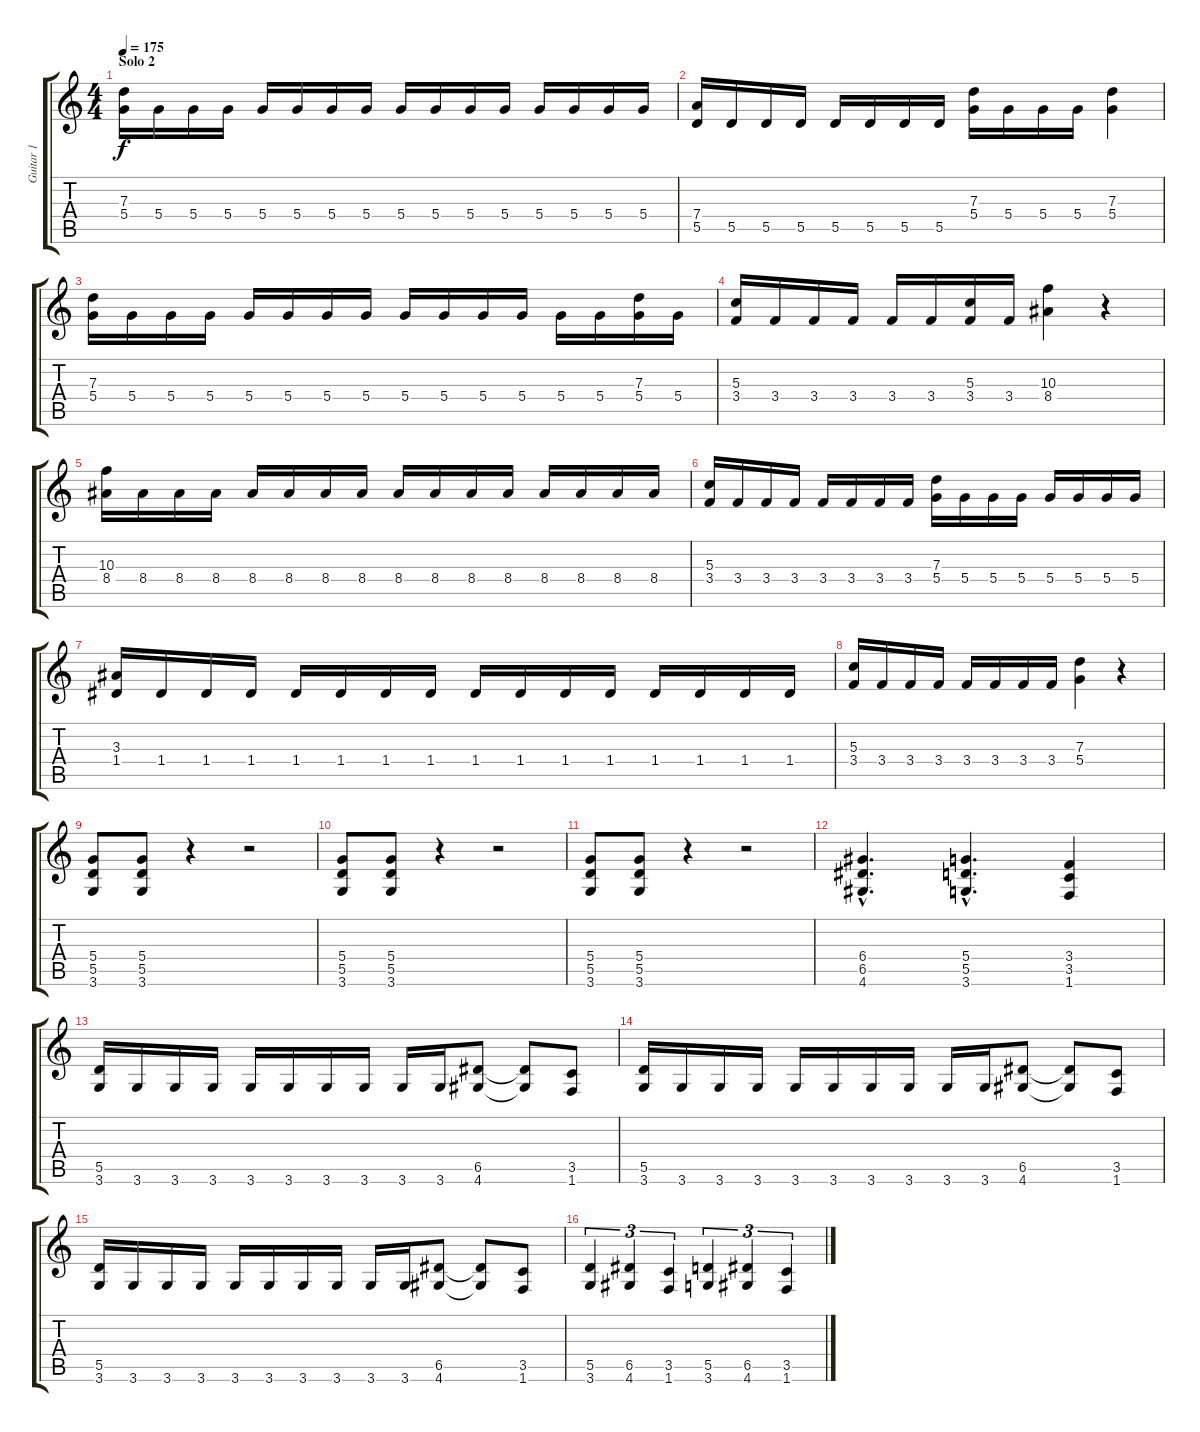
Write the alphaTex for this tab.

\track ("Guitar 1" "Guitar 1") {instrument distortionguitar}
\staff {score tabs}
\tuning (E4 B3 G3 D3 A2 E2) {hide}
\ts (4 4)
\section ("" "Solo 2")
\tempo 175
\clef g2
\ks c
(7.3 5.4).16{dy f} 5.4.16 5.4.16 5.4.16 5.4.16 5.4.16 5.4.16 5.4.16 5.4.16 5.4.16 5.4.16 5.4.16 5.4.16 5.4.16 5.4.16 5.4.16 |
(7.4 5.5).16 5.5.16 5.5.16 5.5.16 5.5.16 5.5.16 5.5.16 5.5.16 (7.3 5.4).16 5.4.16 5.4.16 5.4.16 (7.3 5.4).4 |
(7.3 5.4).16 5.4.16 5.4.16 5.4.16 5.4.16 5.4.16 5.4.16 5.4.16 5.4.16 5.4.16 5.4.16 5.4.16 5.4.16 5.4.16 (7.3 5.4).16 5.4.16 |
(5.3 3.4).16 3.4.16 3.4.16 3.4.16 3.4.16 3.4.16 (5.3 3.4).16 3.4.16 (10.3 8.4).4 r.4 |
(10.3 8.4).16 8.4.16 8.4.16 8.4.16 8.4.16 8.4.16 8.4.16 8.4.16 8.4.16 8.4.16 8.4.16 8.4.16 8.4.16 8.4.16 8.4.16 8.4.16 |
(5.3 3.4).16 3.4.16 3.4.16 3.4.16 3.4.16 3.4.16 3.4.16 3.4.16 (7.3 5.4).16 5.4.16 5.4.16 5.4.16 5.4.16 5.4.16 5.4.16 5.4.16 |
(3.3 1.4).16 1.4.16 1.4.16 1.4.16 1.4.16 1.4.16 1.4.16 1.4.16 1.4.16 1.4.16 1.4.16 1.4.16 1.4.16 1.4.16 1.4.16 1.4.16 |
(5.3 3.4).16 3.4.16 3.4.16 3.4.16 3.4.16 3.4.16 3.4.16 3.4.16 (7.3 5.4).4 r.4 |
(5.4 5.5 3.6).8 (5.4 5.5 3.6).8 r.4 r.2 |
(5.4 5.5 3.6).8 (5.4 5.5 3.6).8 r.4 r.2 |
(5.4 5.5 3.6).8 (5.4 5.5 3.6).8 r.4 r.2 |
(6.4{hac} 6.5{hac} 4.6{hac}).4{d} (5.4{hac} 5.5{hac} 3.6{hac}).4{d} (3.4 3.5 1.6).4 |
(5.5 3.6).16 3.6.16 3.6.16 3.6.16 3.6.16 3.6.16 3.6.16 3.6.16 3.6.16 3.6.16 (6.5 4.6).8 (6.5{t} 4.6{t}).8 (3.5 1.6).8 |
(5.5 3.6).16 3.6.16 3.6.16 3.6.16 3.6.16 3.6.16 3.6.16 3.6.16 3.6.16 3.6.16 (6.5 4.6).8 (6.5{t} 4.6{t}).8 (3.5 1.6).8 |
(5.5 3.6).16 3.6.16 3.6.16 3.6.16 3.6.16 3.6.16 3.6.16 3.6.16 3.6.16 3.6.16 (6.5 4.6).8 (6.5{t} 4.6{t}).8 (3.5 1.6).8 |
(5.5 3.6).4{tu (3 2)} (6.5 4.6).4{tu (3 2)} (3.5 1.6).4{tu (3 2)} (5.5 3.6).4{tu (3 2)} (6.5 4.6).4{tu (3 2)} (3.5 1.6).4{tu (3 2)}
